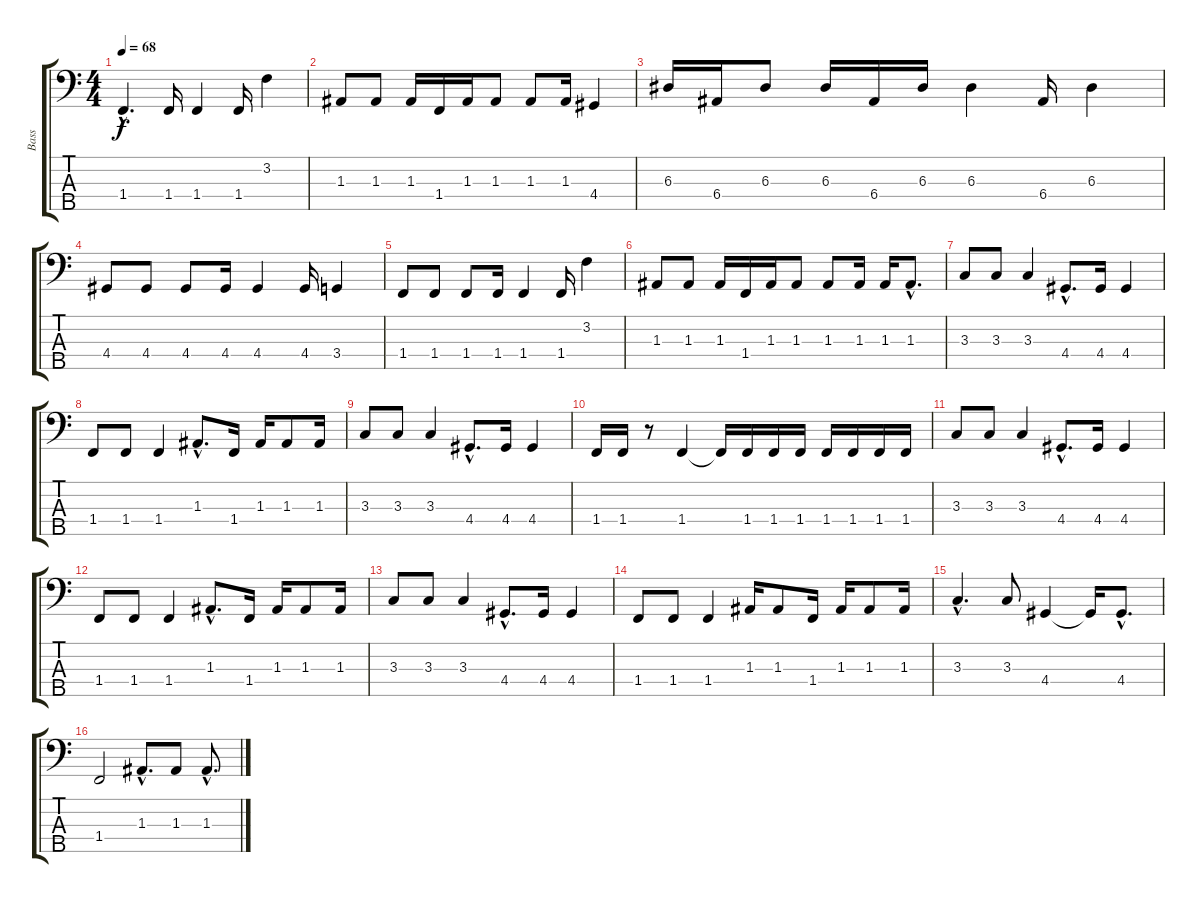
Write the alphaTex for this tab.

\track ("Bass" "Bass") {instrument slapbass1}
\staff {score tabs}
\tuning (G2 D2 A1 E1 B0) {hide}
\ts (4 4)
\tempo 68
\clef f4
\ks c
1.4{hac}.4{d dy f} 1.4.16 1.4.4 1.4.16 3.2.4 |
1.3.8 1.3.8 1.3.16 1.4.16 1.3.16 1.3.8 1.3.8 1.3.16 4.4.4 |
6.3.16 6.4.16 6.3.8 6.3.16 6.4.16 6.3.16 6.3.4 6.4.16 6.3.4 |
4.4.8 4.4.8 4.4.8 4.4.16 4.4.4 4.4.16 3.4.4 |
1.4.8 1.4.8 1.4.8 1.4.16 1.4.4 1.4.16 3.2.4 |
1.3.8 1.3.8 1.3.16 1.4.16 1.3.16 1.3.8 1.3.8 1.3.16 1.3.16 1.3{hac}.8{d} |
3.3.8 3.3.8 3.3.4 4.4{hac}.8{d} 4.4.16 4.4.4 |
1.4.8 1.4.8 1.4.4 1.3{hac}.8{d} 1.4.16 1.3.16 1.3.8 1.3.16 |
3.3.8 3.3.8 3.3.4 4.4{hac}.8{d} 4.4.16 4.4.4 |
1.4.16 1.4.16 r.8 1.4.4 1.4{t}.16 1.4.16 1.4.16 1.4.16 1.4.16 1.4.16 1.4.16 1.4.16 |
3.3.8 3.3.8 3.3.4 4.4{hac}.8{d} 4.4.16 4.4.4 |
1.4.8 1.4.8 1.4.4 1.3{hac}.8{d} 1.4.16 1.3.16 1.3.8 1.3.16 |
3.3.8 3.3.8 3.3.4 4.4{hac}.8{d} 4.4.16 4.4.4 |
1.4.8 1.4.8 1.4.4 1.3.16 1.3.8 1.4.16 1.3.16 1.3.8 1.3.16 |
3.3{hac}.4{d} 3.3.8 4.4.4 4.4{t}.16 4.4{hac}.8{d} |
1.4.2 1.3{hac}.8{d} 1.3.8 1.3{hac}.8{d}
